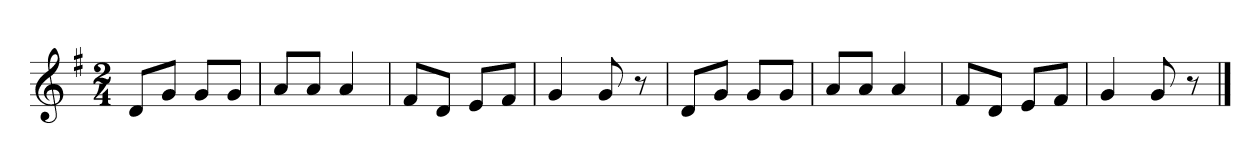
**kern
*part1
*staff1
*k[f#]
*M2/4
*MM120
=1
8dL
8gJ
8gL
8gJ
=2
8aL
8aJ
4a
=3
8f#L
8dJ
8eL
8f#J
=4
4g
8g
8r
=5
8dL
8gJ
8gL
8gJ
=6
8aL
8aJ
4a
=7
8f#L
8dJ
8eL
8f#J
=8
4g
8g
8r
==
*-
